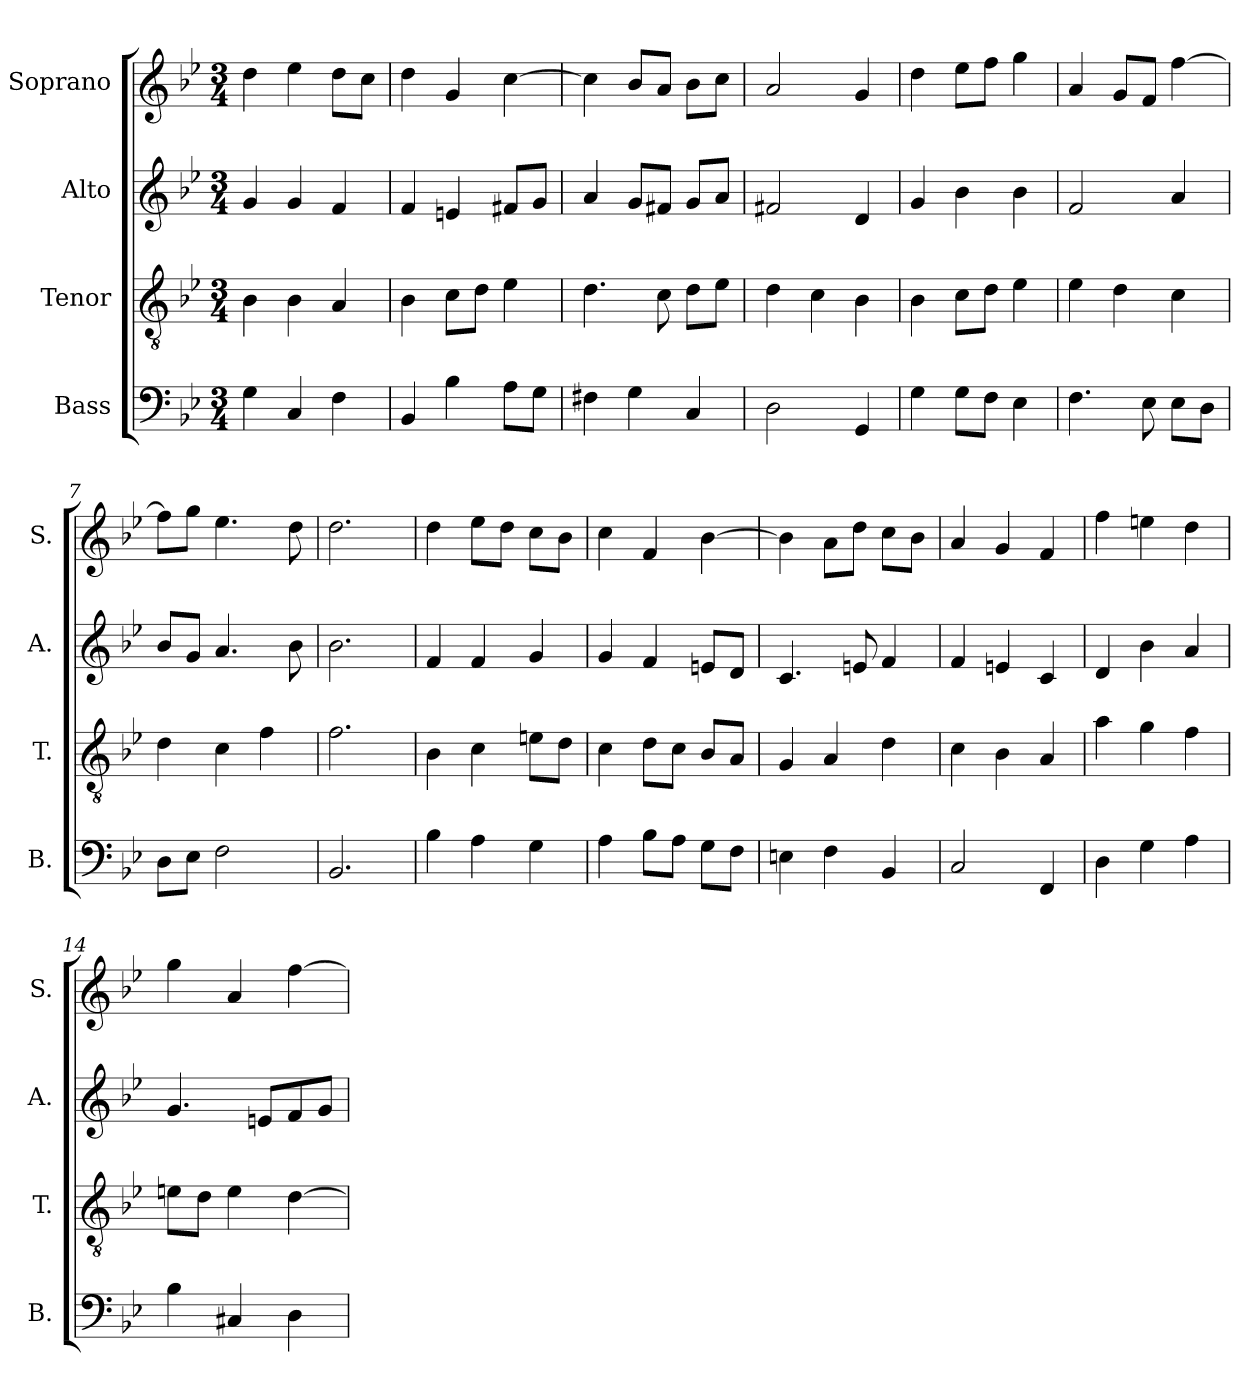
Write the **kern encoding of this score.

**kern	**kern	**kern	**kern
*part4	*part3	*part2	*part1
*staff4	*staff3	*staff2	*staff1
*I"Bass	*I"Tenor	*I"Alto	*I"Soprano
*I'B.	*I'T.	*I'A.	*I'S.
*clefF4	*clefGv2	*clefG2	*clefG2
*k[b-e-]	*k[b-e-]	*k[b-e-]	*k[b-e-]
*g:	*g:	*g:	*g:
*M3/4	*M3/4	*M3/4	*M3/4
*MM94	*MM94	*MM94	*MM94
=1	=1	=1	=1
4G\	4B-\	4g/	4dd\
4C/	4B-\	4g/	4ee-\
4F\	4A/	4f/	8dd\L
.	.	.	8cc\J
=2	=2	=2	=2
4BB-/	4B-\	4f/	4dd\
4B-\	8c\L	4en/	4g/
.	8d\J	.	.
8A\L	4e-\	8f#X/L	[4cc\
8G\J	.	8g/J	.
=3	=3	=3	=3
4F#X\	4.d\	4a/	4cc\]
4G\	.	8g/L	8b-/L
.	8c\	8f#X/J	8a/J
4C/	8d\L	8g/L	8b-\L
.	8e-\J	8a/J	8cc\J
=4	=4	=4	=4
2D\	4d\	2f#X/	2a/
.	4c\	.	.
4GG/	4B-\	4d/	4g/
=5	=5	=5	=5
4G\	4B-\	4g/	4dd\
8G\L	8c\L	4b-\	8ee-\L
8F\J	8d\J	.	8ff\J
4E-\	4e-\	4b-\	4gg\
!!LO:LB:g=z
=6	=6	=6	=6
4.F\	4e-\	2f/	4a/
.	4d\	.	8g/L
8E-\	.	.	8f/J
8E-\L	4c\	4a/	[4ff\
8D\J	.	.	.
=7	=7	=7	=7
8D\L	4d\	8b-/L	8ff\L]
8E-\J	.	8g/J	8gg\J
2F\	4c\	4.a/	4.ee-\
.	4f\	.	.
.	.	8b-\	8dd\
=8	=8	=8	=8
2.BB-/	2.f\	2.b-\	2.dd\
=9	=9	=9	=9
4B-\	4B-\	4f/	4dd\
4A\	4c\	4f/	8ee-\L
.	.	.	8dd\J
4G\	8en\L	4g/	8cc\L
.	8d\J	.	8b-\J
=10	=10	=10	=10
4A\	4c\	4g/	4cc\
8B-\L	8d\L	4f/	4f/
8A\J	8c\J	.	.
8G\L	8B-/L	8en/L	[4b-\
8F\J	8A/J	8d/J	.
!!LO:LB:g=z
=11	=11	=11	=11
4En\	4G/	4.c/	4b-\]
4F\	4A/	.	8a\L
.	.	8en/	8dd\J
4BB-/	4d\	4f/	8cc\L
.	.	.	8b-\J
=12	=12	=12	=12
2C/	4c\	4f/	4a/
.	4B-\	4en/	4g/
4FF/	4A/	4c/	4f/
=13	=13	=13	=13
4D\	4a\	4d/	4ff\
4G\	4g\	4b-\	4een\
4A\	4f\	4a/	4dd\
=14	=14	=14	=14
4B-\	8en\L	4.g/	4gg\
.	8d\J	.	.
4C#X/	4e\	.	4a/
.	.	8en/L	.
4D\	[4d\	8f/	[4ff\
.	.	8g/J	.
=	=	=	=
*-	*-	*-	*-
